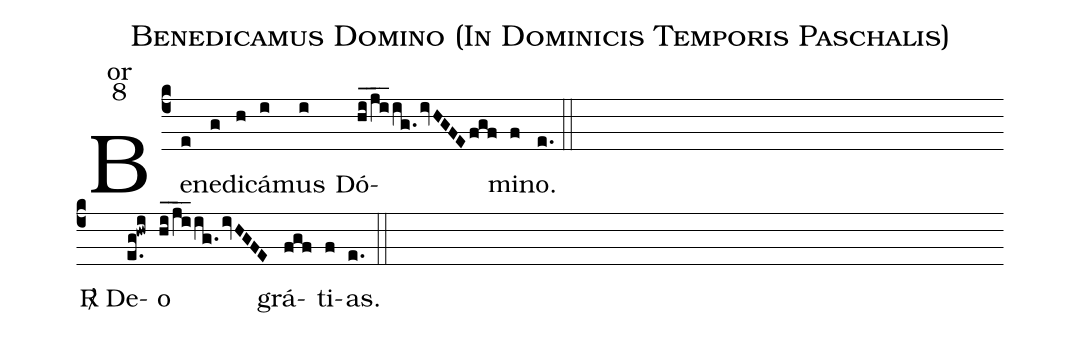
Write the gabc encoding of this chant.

name:Benedicamus Domino (In Dominicis Temporis Paschalis);
office-part:or;
mode:8;
%%
(c4)Be(e)ne(g)di(h)cá(i)mus(i) Dó(hi_/ji__/ig./ivHGFE/fgf)mi(f)no.(e.) (::Z-)
<sp>R/</sp> De(e.g!hwi)o(hi_/ji__/ig./ivHGFE) grá(fgf)ti(f)as.(e.) (::)
